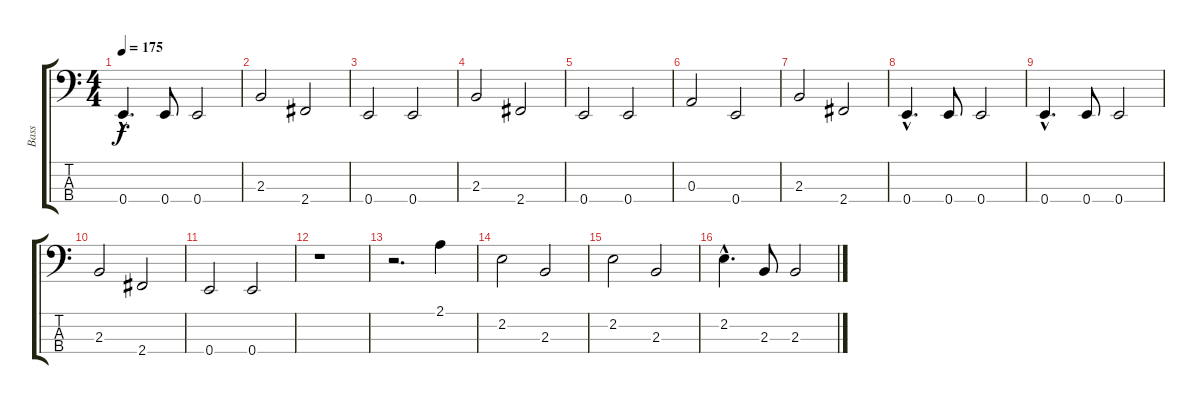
\track ("Bass" "Bass") {instrument electricbassfinger}
\staff {score tabs}
\tuning (G2 D2 A1 E1) {hide}
\ts (4 4)
\tempo 175
\clef f4
\ks c
0.4{hac}.4{d dy f} 0.4.8 0.4.2 |
2.3.2 2.4.2 |
0.4.2 0.4.2 |
2.3.2 2.4.2 |
0.4.2 0.4.2 |
0.3.2 0.4.2 |
2.3.2 2.4.2 |
0.4{hac}.4{d} 0.4.8 0.4.2 |
0.4{hac}.4{d} 0.4.8 0.4.2 |
2.3.2 2.4.2 |
0.4.2 0.4.2 |
r.1 |
r.2{d} 2.1.4 |
2.2.2 2.3.2 |
2.2.2 2.3.2 |
2.2{hac}.4{d} 2.3.8 2.3.2
